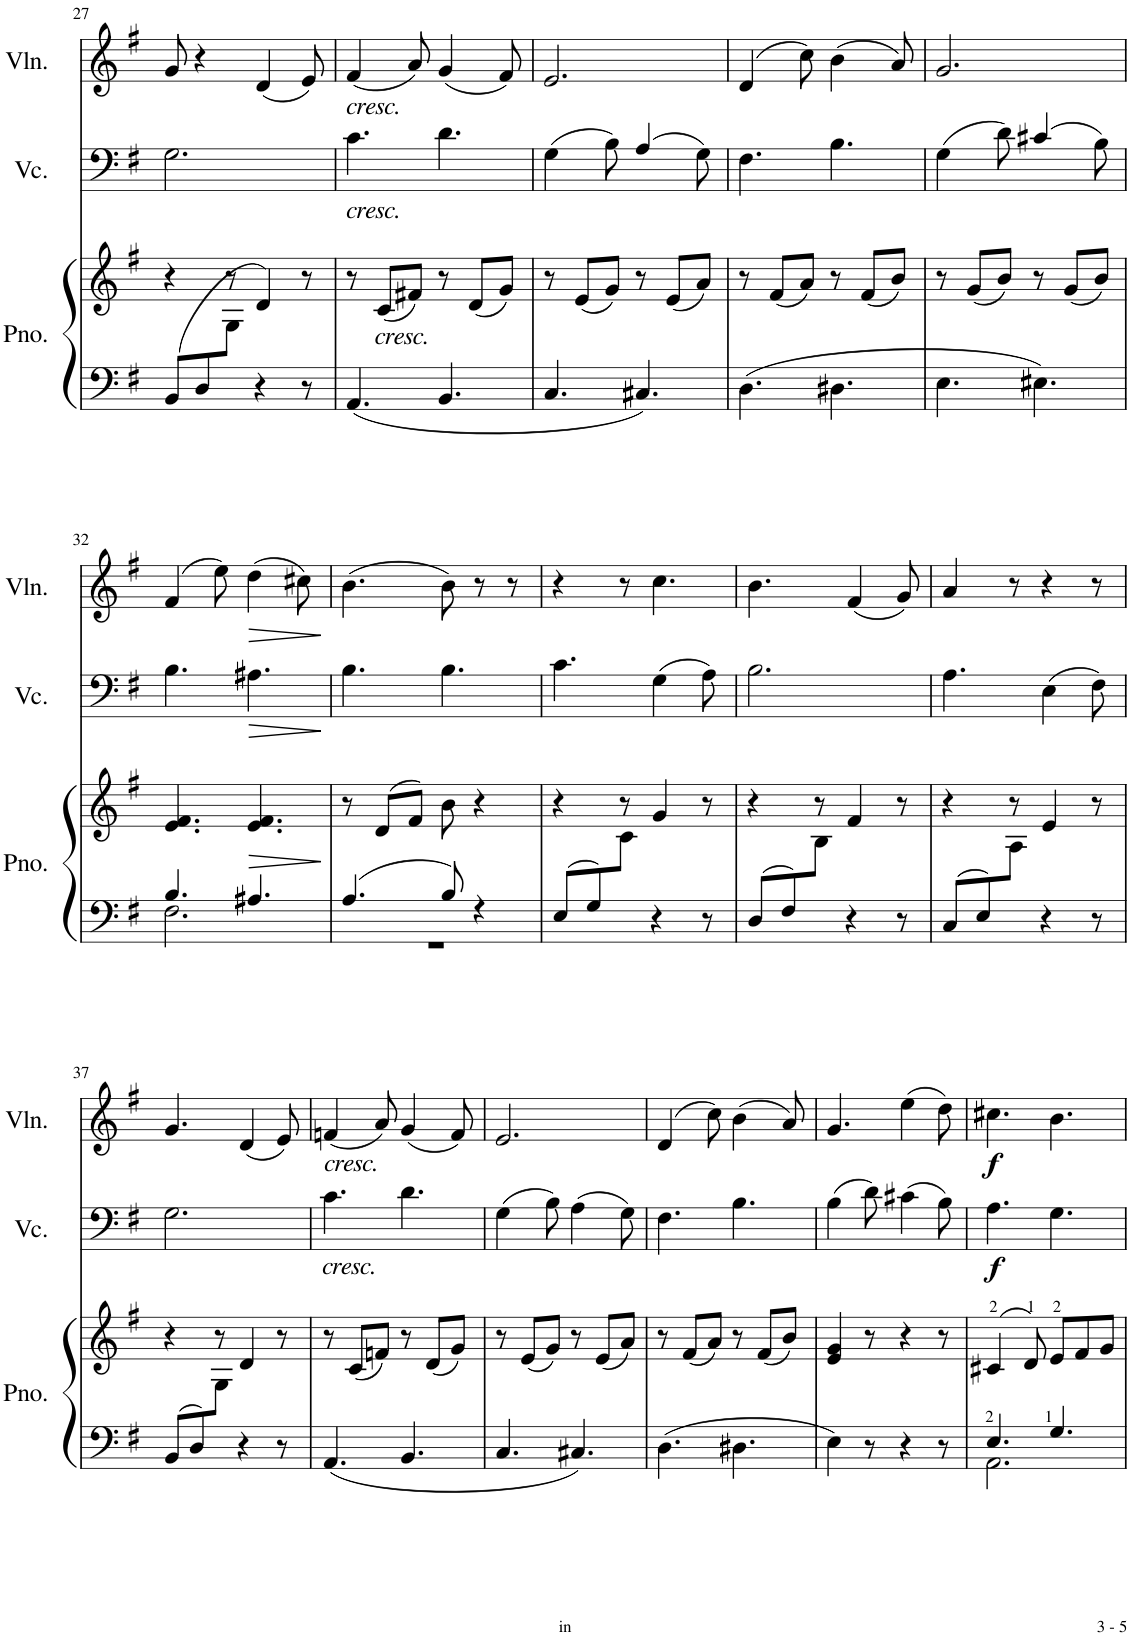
**kern	**kern	**dynam	**kern	**dynam	**kern	**dynam
*part3	*part3	*part3	*part2	*part2	*part1	*part1
*staff4	*staff3	*staff3/4	*staff2	*staff2	*staff1	*staff1
*I"Piano	*	*	*I"Violoncello	*	*I"Violin	*
*I'Pno.	*	*	*I'Vc.	*	*I'Vln.	*
!!LO:PB:g=z
*clefF4	*clefG2	*	*clefF4	*	*clefG2	*
*k[f#]	*k[f#]	*	*k[f#]	*	*k[f#]	*
*M6/8	*M6/8	*	*M6/8	*	*M6/8	*
=27	=27	=27	=27	=27	=27	=27
*	*^	*	*	*	*	*
(8BB/L	4r	4ryy	.	2.G\	.	8g/	.
8D/	.	.	.	.	.	4r	.
8ryy	8r	8G\J	.	.	.	.	.
4r	(4d/	4.ryy	.	.	.	(4d/	.
8r	8r	.	.	.	.	8e/)	.
*	*v	*v	*	*	*	*	*
=28	=28	=28	=28	=28	=28	=28
!	!	!	!	!	!LO:TX:b:i:t=cresc.	!
!	!	!	!LO:TX:b:i:t=cresc.	!	!	!
!	!LO:TX:b:i:t=cresc.	!	!	!	!	!
4.AA/	8r	.	4.c\	.	(4f#/	.
.	8c/L	.	.	.	.	.
.	8f#X/J)	.	.	.	8a/)	.
4.BB/	8r	.	4.d\	.	(4g/	.
.	(8d/L	.	.	.	.	.
.	8g/J)	.	.	.	8f#/)	.
=29	=29	=29	=29	=29	=29	=29
4.C/	8r	.	(4G\	.	2.e/	.
.	(8e/L	.	.	.	.	.
.	8g/J)	.	8B\)	.	.	.
4.C#X/	8r	.	(4A/	.	.	.
.	(8e/L	.	.	.	.	.
.	8a/J)	.	8G\)	.	.	.
=30	=30	=30	=30	=30	=30	=30
4.D\	8r	.	4.F#\	.	(4d/	.
.	(8f#/L	.	.	.	.	.
.	8a/J)	.	.	.	8cc\)	.
4.D#X\	8r	.	4.B\	.	(4b\	.
.	(8f#/L	.	.	.	.	.
.	8b/J)	.	.	.	8a/)	.
=31	=31	=31	=31	=31	=31	=31
4.E\	8r	.	(4G\	.	2.g/	.
.	(8g/L	.	.	.	.	.
.	8b/J)	.	8d\)	.	.	.
4.E#X\	8r	.	(4c#X/	.	.	.
.	(8g/L	.	.	.	.	.
.	8b/J)	.	8B\)	.	.	.
!!LO:LB:g=z
=32	=32	=32	=32	=32	=32	=32
*^	*	*	*	*	*	*
4.B/	2.F#\	4.e/ 4.f#/	.	4.B\	.	(4f#/	.
.	.	.	.	.	.	8ee\)	.
!	!	!	!LO:HP:b	!	!LO:HP:b	!	!LO:HP:b
4.A#X/	.	4.e/ 4.f#/	>	4.A#X\	>	(4dd\	>
.	.	.	.	.	.	8cc#X\)	.
*v	*v	*	*	*	*	*	*
.	.	]	.	]	.	]
=33	=33	=33	=33	=33	=33	=33
*^	*	*	*	*	*	*
4.A/	2.r	8r	.	4.B\	.	(4.b\	.
.	.	(>8d/L	.	.	.	.	.
.	.	8f#/J)	.	.	.	.	.
8B/	.	8b\	.	4.B\	.	8b\)	.
4r	.	4r	.	.	.	8r	.
.	.	.	.	.	.	8r	.
*v	*v	*	*	*	*	*	*
=34	=34	=34	=34	=34	=34	=34
*	*^	*	*	*	*	*
8E/L	4r	4ryy	.	4.c\	.	4r	.
8G/	.	.	.	.	.	.	.
8ryy	8r	8c\J	.	.	.	8r	.
4r	4g/	4.ryy	.	(4G\	.	4.cc\	.
8r	8r	.	.	8A\)	.	.	.
=35	=35	=35	=35	=35	=35	=35	=35
8D/L	4r	4ryy	.	2.B\	.	4.b\	.
8F#/	.	.	.	.	.	.	.
8ryy	8r	8B\J	.	.	.	.	.
4r	4f#/	4.ryy	.	.	.	(4f#/	.
8r	8r	.	.	.	.	8g/)	.
=36	=36	=36	=36	=36	=36	=36	=36
8C/L	4r	4ryy	.	4.A\	.	4a/	.
8E/	.	.	.	.	.	.	.
8ryy	8r	8A\J	.	.	.	8r	.
4r	4e/	4.ryy	.	(4E\	.	4r	.
8r	8r	.	.	8F#\)	.	8r	.
!!LO:LB:g=z
=37	=37	=37	=37	=37	=37	=37	=37
8BB/L	4r	4ryy	.	2.G\	.	4.g/	.
8D/	.	.	.	.	.	.	.
8ryy	8r	8G\J	.	.	.	.	.
4r	4d/	4.ryy	.	.	.	(4d/	.
8r	8r	.	.	.	.	8e/)	.
*	*v	*v	*	*	*	*	*
=38	=38	=38	=38	=38	=38	=38
!	!	!	!	!	!LO:TX:b:i:t=cresc.	!
!	!	!	!LO:TX:b:i:t=cresc.	!	!	!
4.AA/	8r	.	4.c\	.	(4fn/	.
.	(8c/L	.	.	.	.	.
.	8fn/J)	.	.	.	8a/)	.
4.BB/	8r	.	4.d\	.	(4g/	.
.	(8d/L	.	.	.	.	.
.	8g/J)	.	.	.	8f/)	.
=39	=39	=39	=39	=39	=39	=39
4.C/	8r	.	(4G\	.	2.e/	.
.	(8e/L	.	.	.	.	.
.	8g/J)	.	8B\)	.	.	.
4.C#X/	8r	.	(4A\	.	.	.
.	(8e/L	.	.	.	.	.
.	8a/J)	.	8G\)	.	.	.
=40	=40	=40	=40	=40	=40	=40
4.D\	8r	.	4.F#\	.	(4d/	.
.	(8f#/L	.	.	.	.	.
.	8a/J)	.	.	.	8cc\)	.
4.D#X\	8r	.	4.B\	.	(4b\	.
.	(8f#/L	.	.	.	.	.
.	8b/J)	.	.	.	8a/)	.
=41	=41	=41	=41	=41	=41	=41
4E\	4e/ 4g/	.	(4B\	.	4.g/	.
8r	8r	.	8d\)	.	.	.
4r	4r	.	(4c#X\	.	(4ee\	.
8r	8r	.	8B\)	.	8dd\)	.
=42	=42	=42	=42	=42	=42	=42
*^	*	*	*	*	*	*
!	!	!	!	!	!LO:DY:b	!	!LO:DY:b
4.E/	2.AA\	(>4c#X/	.	4.A\	f	4.cc#X\	f
.	.	8d/)	.	.	.	.	.
4.G/	.	8e/L	.	4.G\	.	4.b\	.
.	.	8f#/	.	.	.	.	.
.	.	8g/J	.	.	.	.	.
*v	*v	*	*	*	*	*	*
=	=	=	=	=	=	=
*-	*-	*-	*-	*-	*-	*-
